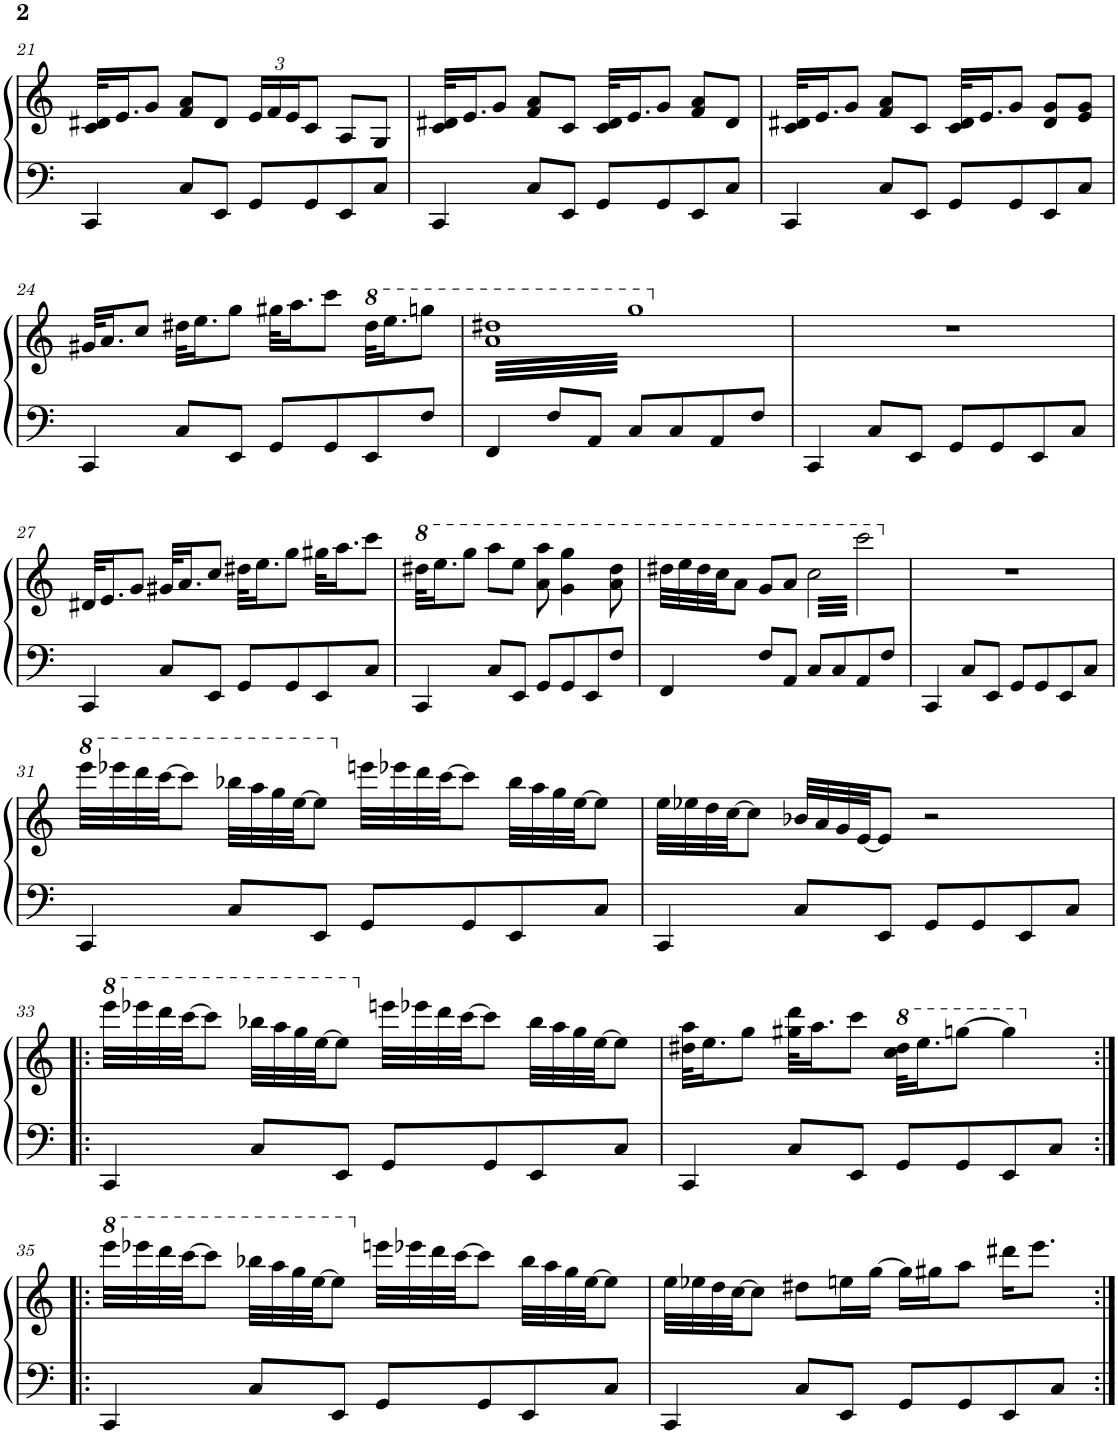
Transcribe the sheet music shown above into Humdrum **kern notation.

**kern	**kern
*part1	*part1
*staff2	*staff1
*I"Piano	*
*I'Pno.	*
!!LO:PB:g=z
*clefF4	*clefG2
*k[]	*k[]
*M4/4	*M4/4
=21	=21
4CC/	32c/ 32d#X/KLL
.	16.e/J
.	8g/J
8C/L	8f/ 8a/L
8EE/J	8d#/J
*	*Xbrackettup
8GG/L	24e/LL
.	24f/
.	24e/J
8GG/	8c/J
8EE/	8A/L
8C/J	8G/J
=22	=22
4CC/	32c/ 32d#X/KLL
.	16.e/J
.	8g/J
8C/L	8f/ 8a/L
8EE/J	8c/J
8GG/L	32c/ 32d#/KLL
.	16.e/J
8GG/	8g/J
8EE/	8f/ 8a/L
8C/J	8d#/J
=23	=23
4CC/	32c/ 32d#X/KLL
.	16.e/J
.	8g/J
8C/L	8f/ 8a/L
8EE/J	8c/J
8GG/L	32c/ 32d#/KLL
.	16.e/J
8GG/	8g/J
8EE/	8d#/ 8g/L
8C/J	8e/ 8g/J
!!LO:LB:g=z
=24	=24
4CC/	32g#X/KLL
.	16.a/J
.	8cc/J
8C/L	32dd#X\KLL
.	16.ee\J
8EE/J	8gg\J
8GG/L	32gg#X\KLL
.	16.aa\J
8GG/	8ccc\J
*	*8va
8EE/	32ddd#\KLL
.	16.eee\J
8F/J	8gggn\J
=25	=25
*	*brackettup
*	*tremolo
4FF/	64aa 64ddd#XLLLL
.	64ggg
.	64aa 64ddd#X
.	64ggg
.	64aa 64ddd#X
.	64ggg
.	64aa 64ddd#X
.	64ggg
.	64aa 64ddd#X
.	64ggg
.	64aa 64ddd#X
.	64ggg
.	64aa 64ddd#X
.	64ggg
.	64aa 64ddd#X
.	64ggg
8F/L	64aa 64ddd#X
.	64ggg
.	64aa 64ddd#X
.	64ggg
.	64aa 64ddd#X
.	64ggg
.	64aa 64ddd#X
.	64ggg
8AA/J	64aa 64ddd#X
.	64ggg
.	64aa 64ddd#X
.	64ggg
.	64aa 64ddd#X
.	64ggg
.	64aa 64ddd#X
.	64ggg
8C/L	64aa 64ddd#X
.	64ggg
.	64aa 64ddd#X
.	64ggg
.	64aa 64ddd#X
.	64ggg
.	64aa 64ddd#X
.	64ggg
8C/	64aa 64ddd#X
.	64ggg
.	64aa 64ddd#X
.	64ggg
.	64aa 64ddd#X
.	64ggg
.	64aa 64ddd#X
.	64ggg
8AA/	64aa 64ddd#X
.	64ggg
.	64aa 64ddd#X
.	64ggg
.	64aa 64ddd#X
.	64ggg
.	64aa 64ddd#X
.	64ggg
8F/J	64aa 64ddd#X
.	64ggg
.	64aa 64ddd#X
.	64ggg
.	64aa 64ddd#X
.	64ggg
.	64aa 64ddd#X
.	64gggJJJJ
*	*Xtremolo
=26	=26
*	*X8va
4CC/	1r
.	.
.	.
.	.
.	.
.	.
.	.
.	.
.	.
.	.
.	.
.	.
.	.
.	.
.	.
.	.
8C/L	.
.	.
.	.
.	.
.	.
.	.
.	.
.	.
8EE/J	.
.	.
.	.
.	.
.	.
.	.
.	.
.	.
8GG/L	.
8GG/	.
8EE/	.
8C/J	.
!!LO:LB:g=z
=27	=27
4CC/	32d#X/KLL
.	16.e/J
.	8g/J
8C/L	32g#X/KLL
.	16.a/J
8EE/J	8cc/J
8GG/L	32dd#X\KLL
.	16.ee\J
8GG/	8gg\J
8EE/	32gg#X\KLL
.	16.aa\J
8C/J	8ccc\J
=28	=28
*	*8va
4CC/	32ddd#X\KLL
.	16.eee\J
.	8ggg\J
8C/L	8aaa\L
8EE/J	8eee\J
8GG/L	8aa\ 8aaa\
8GG/	4gg\ 4ggg\
8EE/	.
8F/J	8aa\ 8ddd#\
=29	=29
4FF/	32ddd#X\LLL
.	32eee\
.	32ddd#\
.	32ccc\JJ
.	8aa\J
8F/L	8gg/L
8AA/J	8aa/J
*	*tremolo
8C/L	64ccc\LLLL
.	64cccc\
.	64ccc\
.	64cccc\
.	64ccc\
.	64cccc\
.	64ccc\
.	64cccc\
8C/	64ccc\
.	64cccc\
.	64ccc\
.	64cccc\
.	64ccc\
.	64cccc\
.	64ccc\
.	64cccc\
8AA/	64ccc\
.	64cccc\
.	64ccc\
.	64cccc\
.	64ccc\
.	64cccc\
.	64ccc\
.	64cccc\
8F/J	64ccc\
.	64cccc\
.	64ccc\
.	64cccc\
.	64ccc\
.	64cccc\
.	64ccc\
.	64cccc\JJJJ
*	*Xtremolo
=30	=30
*	*X8va
4CC/	1r
.	.
.	.
.	.
.	.
.	.
.	.
.	.
.	.
.	.
.	.
.	.
.	.
.	.
.	.
.	.
8C/L	.
8EE/J	.
8GG/L	.
8GG/	.
8EE/	.
8C/J	.
!!LO:LB:g=z
=31	=31
*	*8va
4CC/	32eeee\LLL
.	32eeee-X\
.	32dddd\
.	[32cccc\JJ
.	8cccc\J]
8C/L	32bbb-X\LLL
.	32aaa\
.	32ggg\
.	[32eee\JJ
8EE/J	8eee\J]
*	*X8va
8GG/L	32eeen\LLL
.	32eee-X\
.	32ddd\
.	[32ccc\JJ
8GG/	8ccc\J]
8EE/	32bb-\LLL
.	32aa\
.	32gg\
.	[32ee\JJ
8C/J	8ee\J]
=32	=32
4CC/	32ee\LLL
.	32ee-X\
.	32dd\
.	[32cc\JJ
.	8cc\J]
8C/L	32b-X/LLL
.	32a/
.	32g/
.	[32e/JJ
8EE/J	8e/J]
8GG/L	2r
8GG/	.
8EE/	.
8C/J	.
!!LO:LB:g=z
=33!|:	=33!|:
*	*8va
4CC/	32eeee\LLL
.	32eeee-X\
.	32dddd\
.	[32cccc\JJ
.	8cccc\J]
8C/L	32bbb-X\LLL
.	32aaa\
.	32ggg\
.	[32eee\JJ
8EE/J	8eee\J]
*	*X8va
8GG/L	32eeen\LLL
.	32eee-X\
.	32ddd\
.	[32ccc\JJ
8GG/	8ccc\J]
8EE/	32bb-\LLL
.	32aa\
.	32gg\
.	[32ee\JJ
8C/J	8ee\J]
=34	=34
4CC/	32dd#X\ 32aa\KLL
.	16.ee\J
.	8gg\J
8C/L	32gg#X\ 32ddd\KLL
.	16.aa\J
8EE/J	8ccc\J
*	*8va
8GG/L	32ccc\ 32ddd#\KLL
.	16.eee\J
8GG/	[8gggn\J
8EE/	4ggg\]
8C/J	.
!!LO:LB:g=z
=35:|!|:	=35:|!|:
*	*X8va
*	*8va
4CC/	32eeee\LLL
.	32eeee-X\
.	32dddd\
.	[32cccc\JJ
.	8cccc\J]
8C/L	32bbb-X\LLL
.	32aaa\
.	32ggg\
.	[32eee\JJ
8EE/J	8eee\J]
*	*X8va
8GG/L	32eeen\LLL
.	32eee-X\
.	32ddd\
.	[32ccc\JJ
8GG/	8ccc\J]
8EE/	32bb-\LLL
.	32aa\
.	32gg\
.	[32ee\JJ
8C/J	8ee\J]
=36	=36
4CC/	32ee\LLL
.	32ee-X\
.	32dd\
.	[32cc\JJ
.	8cc\J]
8C/L	8dd#X\L
8EE/J	16een\L
.	[16gg\JJ
8GG/L	16gg\LL]
.	16gg#X\J
8GG/	8aa\J
8EE/	16ddd#X\KL
.	8.eee\J
8C/J	.
=:|!	=:|!
*-	*-
